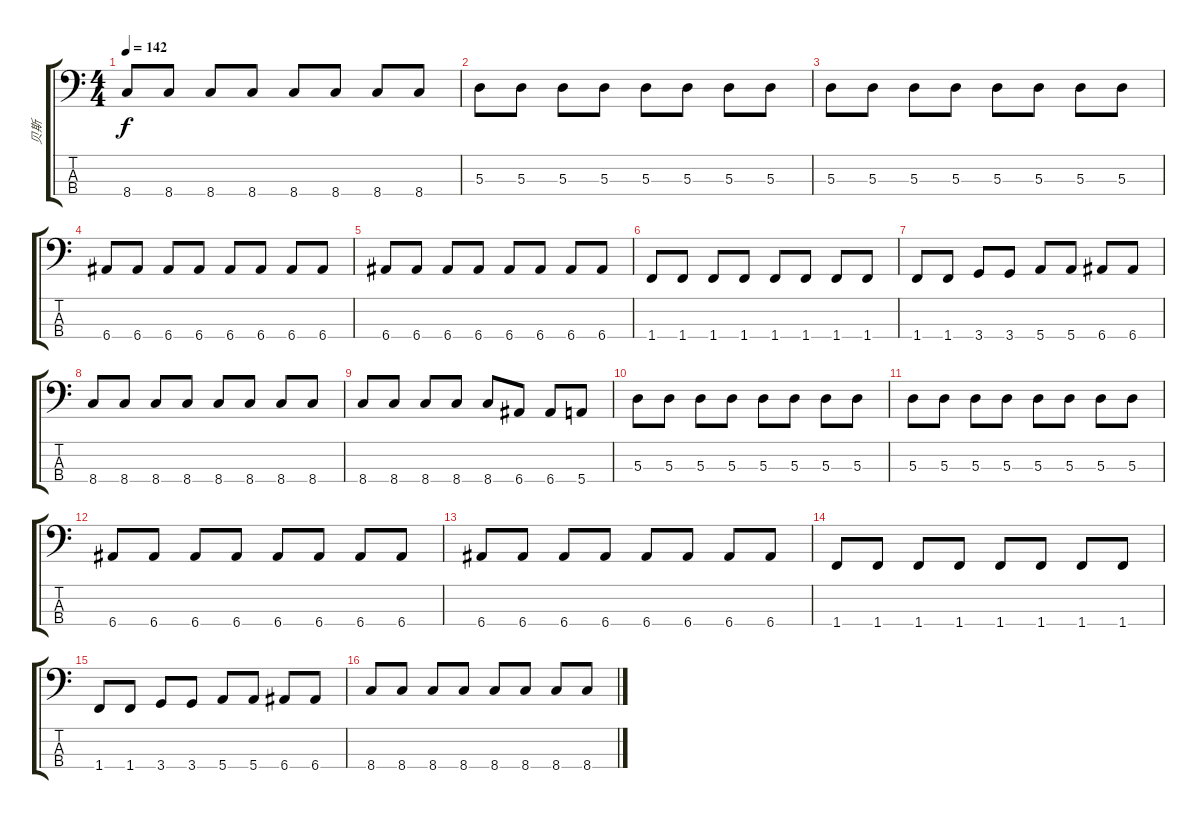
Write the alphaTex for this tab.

\track ("贝斯" "贝斯") {instrument electricbassfinger}
\staff {score tabs}
\tuning (G2 D2 A1 E1) {hide}
\ts (4 4)
\tempo 142
\clef f4
\ks c
8.4.8{dy f} 8.4.8 8.4.8 8.4.8 8.4.8 8.4.8 8.4.8 8.4.8 |
5.3.8 5.3.8 5.3.8 5.3.8 5.3.8 5.3.8 5.3.8 5.3.8 |
5.3.8 5.3.8 5.3.8 5.3.8 5.3.8 5.3.8 5.3.8 5.3.8 |
6.4.8 6.4.8 6.4.8 6.4.8 6.4.8 6.4.8 6.4.8 6.4.8 |
6.4.8 6.4.8 6.4.8 6.4.8 6.4.8 6.4.8 6.4.8 6.4.8 |
1.4.8 1.4.8 1.4.8 1.4.8 1.4.8 1.4.8 1.4.8 1.4.8 |
1.4.8 1.4.8 3.4.8 3.4.8 5.4.8 5.4.8 6.4.8 6.4.8 |
8.4.8 8.4.8 8.4.8 8.4.8 8.4.8 8.4.8 8.4.8 8.4.8 |
8.4.8 8.4.8 8.4.8 8.4.8 8.4.8 6.4.8 6.4.8 5.4.8 |
5.3.8 5.3.8 5.3.8 5.3.8 5.3.8 5.3.8 5.3.8 5.3.8 |
5.3.8 5.3.8 5.3.8 5.3.8 5.3.8 5.3.8 5.3.8 5.3.8 |
6.4.8 6.4.8 6.4.8 6.4.8 6.4.8 6.4.8 6.4.8 6.4.8 |
6.4.8 6.4.8 6.4.8 6.4.8 6.4.8 6.4.8 6.4.8 6.4.8 |
1.4.8 1.4.8 1.4.8 1.4.8 1.4.8 1.4.8 1.4.8 1.4.8 |
1.4.8 1.4.8 3.4.8 3.4.8 5.4.8 5.4.8 6.4.8 6.4.8 |
8.4.8 8.4.8 8.4.8 8.4.8 8.4.8 8.4.8 8.4.8 8.4.8
